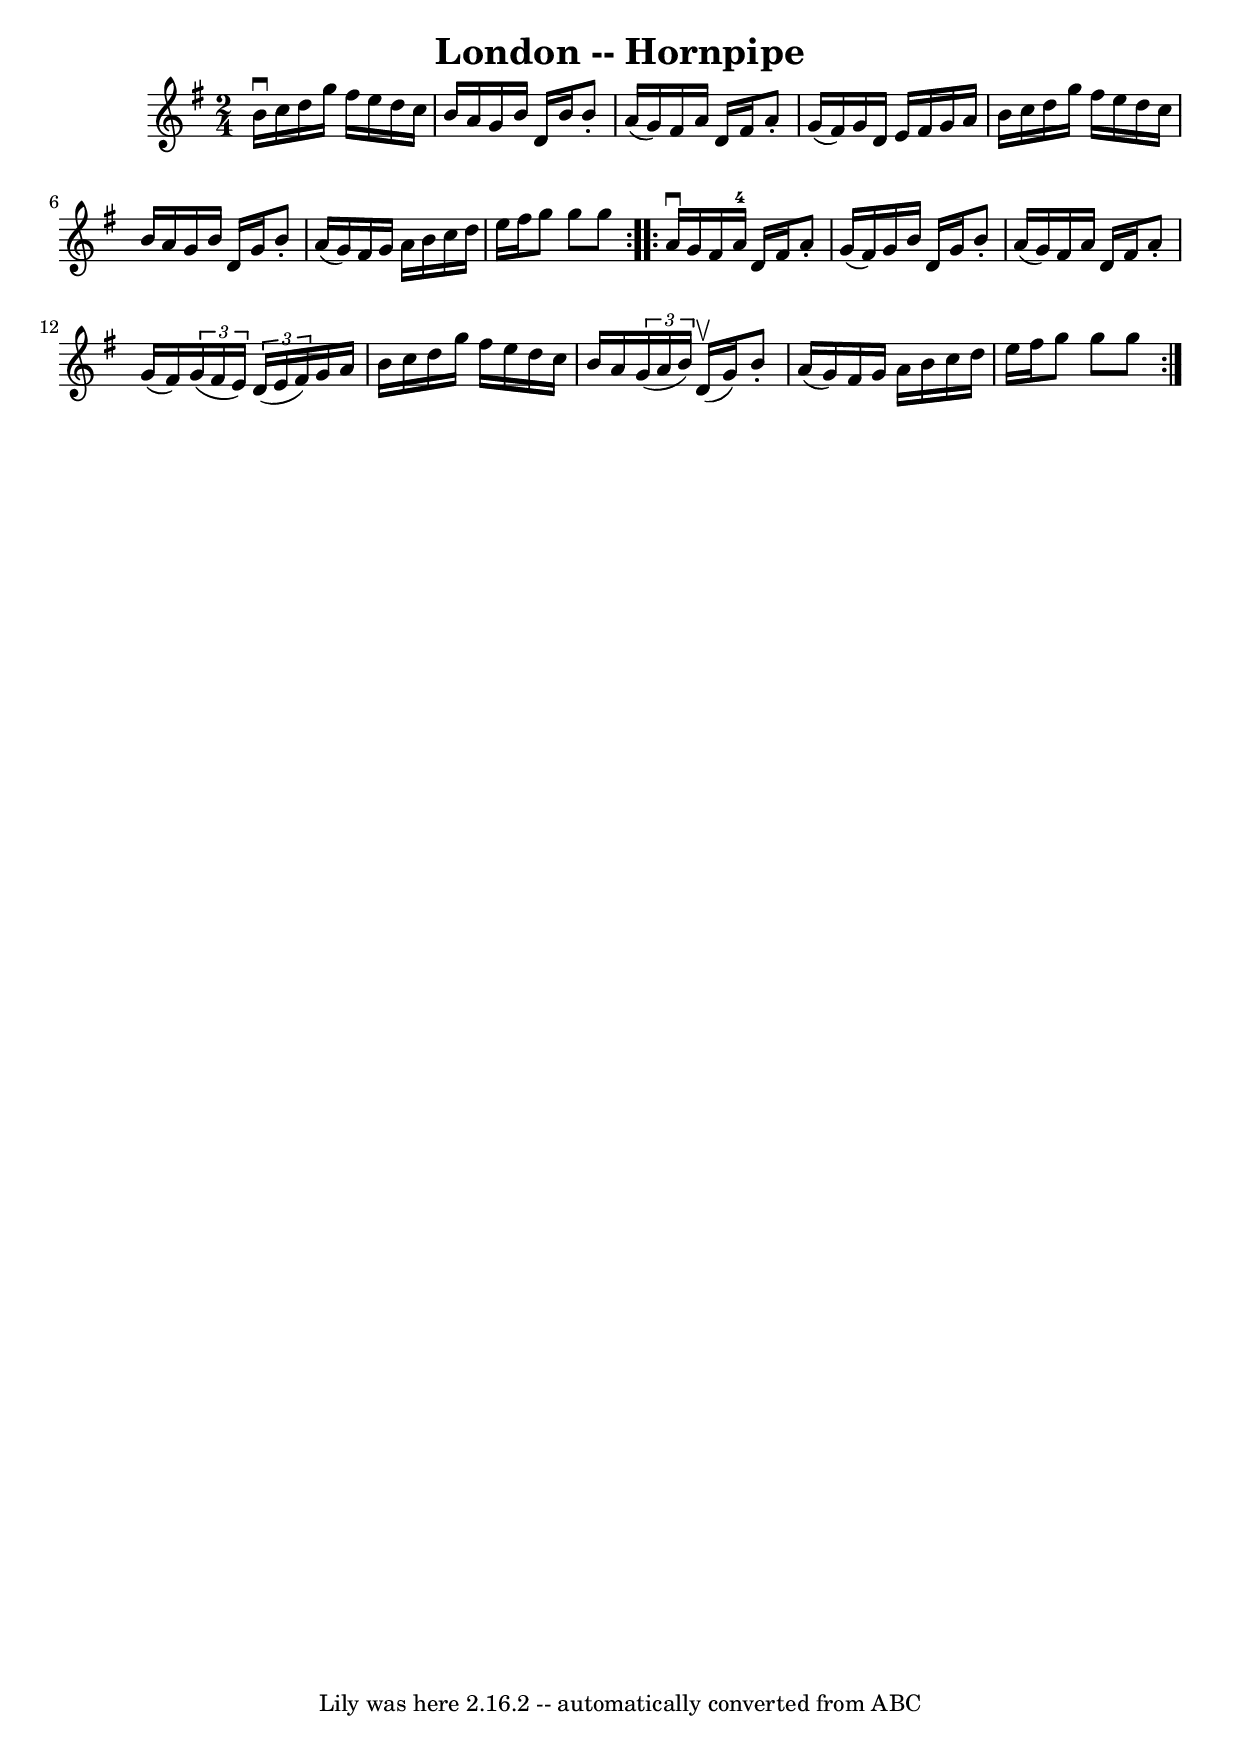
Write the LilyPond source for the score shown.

\version "2.7.40"
\include "Mammoth.ily"
\header {
	book = "Cole's 1000 Fiddle Tunes"
	crossRefNumber = "1"
	footnotes = ""
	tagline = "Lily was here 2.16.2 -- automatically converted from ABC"
	title = "London -- Hornpipe"
}
voicedefault =  {
\set Score.defaultBarType = "empty"

\repeat volta 2 {
\time 2/4 \key g \major b'16^\downbow c''16  |
 d''16 g''16    
fis''16 e''16 d''16 c''16 b'16 a'16  |
 g'16 b'16    
d'16 b'16 b'8 -. a'16 (g'16) |
 fis'16 a'16 d'16    
fis'16 a'8 -. g'16 (fis'16) |
 g'16 d'16 e'16    
fis'16 g'16 a'16 b'16 c''16  |
 d''16 g''16 fis''16 
 e''16 d''16 c''16 b'16 a'16  |
 g'16 b'16 d'16    
g'16 b'8 -. a'16 (g'16) |
 fis'16 g'16 a'16 b'16    
c''16 d''16 e''16 fis''16  |
 g''8 g''8 g''8  }     
\repeat volta 2 { a'16^\downbow g'16  |
 fis'16 a'16-4   
d'16 fis'16 a'8 -. g'16 (fis'16) |
 g'16 b'16 d'16  
 g'16 b'8 -. a'16 (g'16) |
 fis'16 a'16 d'16    
fis'16 a'8 -. g'16 (fis'16) |
   \times 2/3 { g'16 (
fis'16 e'16) }   \times 2/3 { d'16 (e'16 fis'16) } g'16    
a'16 b'16 c''16  |
 d''16 g''16 fis''16 e''16 d''16 
 c''16 b'16 a'16  |
   \times 2/3 { g'16 (a'16 b'16) } 
 d'16 (^\upbow g'16) b'8 -. a'16 (g'16) |
 fis'16    
g'16 a'16 b'16 c''16 d''16 e''16 fis''16  |
 g''8    
g''8 g''8  }   
}

\score{
    <<

	\context Staff="default"
	{
	    \voicedefault 
	}

    >>
	\layout {
	}
	\midi {}
}
